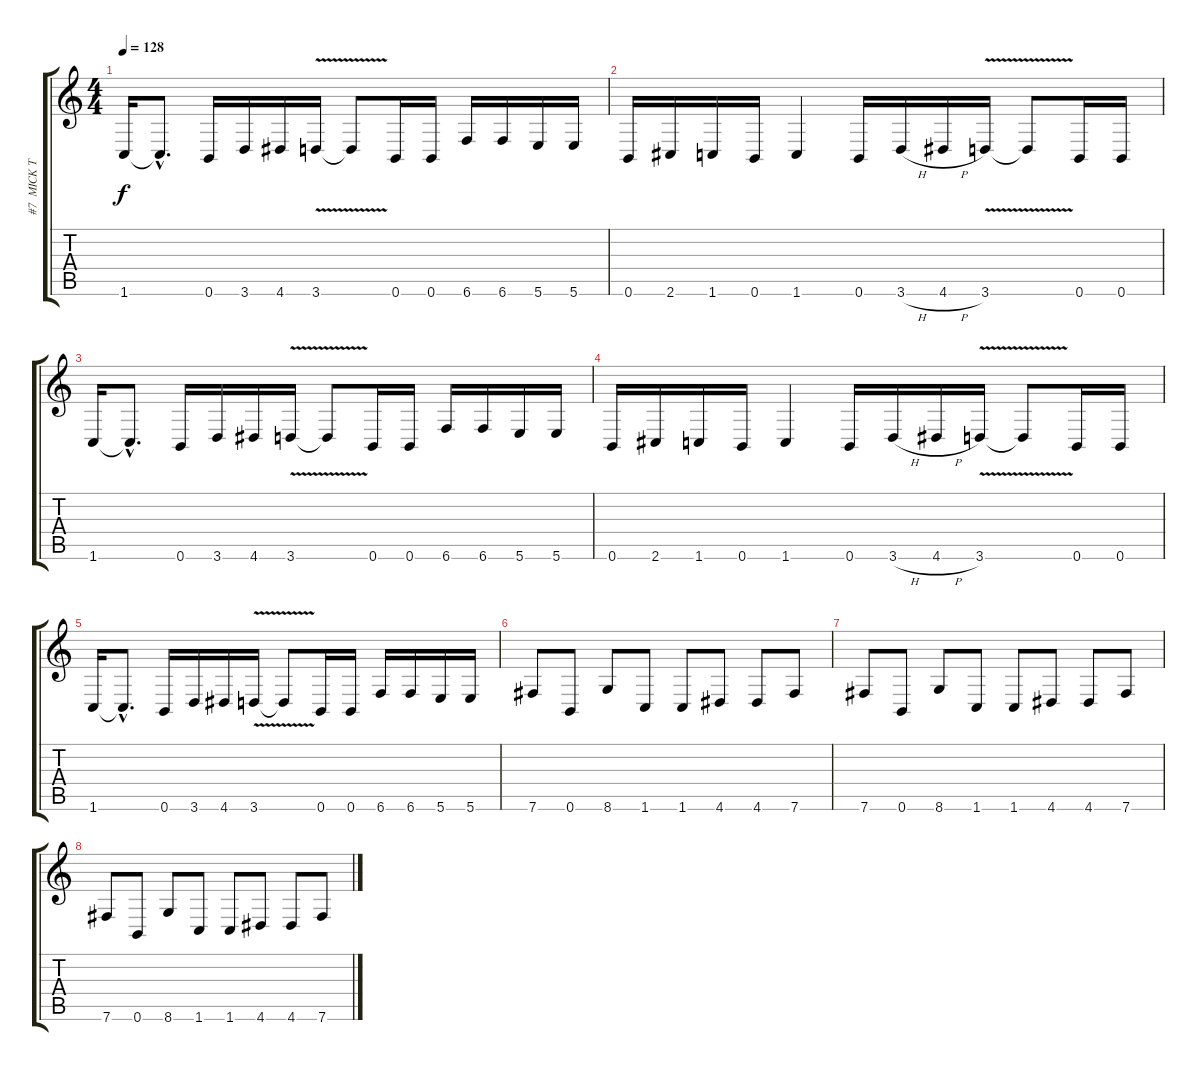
\track ("#7  MICK THOMPSON" "#7  MICK T") {instrument distortionguitar}
\staff {score tabs}
\tuning (Db4 Ab3 E3 B2 Gb2 B1) {hide}
\ts (4 4)
\tempo 128
\clef g2
\ks c
1.6.16{dy f} 1.6{hac t}.8{d} 0.6.16 3.6.16 4.6.16 3.6{v}.16 3.6{t}.8 0.6.16 0.6.16 6.6.16 6.6.16 5.6.16 5.6.16 |
0.6.16 2.6.16 1.6.16 0.6.16 1.6.4 0.6.16 3.6{h}.16 4.6{h}.16 3.6{v}.16 3.6{t}.8 0.6.16 0.6.16 |
1.6.16 1.6{hac t}.8{d} 0.6.16 3.6.16 4.6.16 3.6{v}.16 3.6{t}.8 0.6.16 0.6.16 6.6.16 6.6.16 5.6.16 5.6.16 |
0.6.16 2.6.16 1.6.16 0.6.16 1.6.4 0.6.16 3.6{h}.16 4.6{h}.16 3.6{v}.16 3.6{t}.8 0.6.16 0.6.16 |
1.6.16 1.6{hac t}.8{d} 0.6.16 3.6.16 4.6.16 3.6{v}.16 3.6{t}.8 0.6.16 0.6.16 6.6.16 6.6.16 5.6.16 5.6.16 |
\section ("" "")
7.6.8{volume 15 balance 0} 0.6.8 8.6.8 1.6.8 1.6.8 4.6.8 4.6.8 7.6.8 |
7.6.8 0.6.8 8.6.8 1.6.8 1.6.8 4.6.8 4.6.8 7.6.8 |
7.6.8{volume 15 balance 0} 0.6.8 8.6.8 1.6.8 1.6.8 4.6.8 4.6.8 7.6.8
